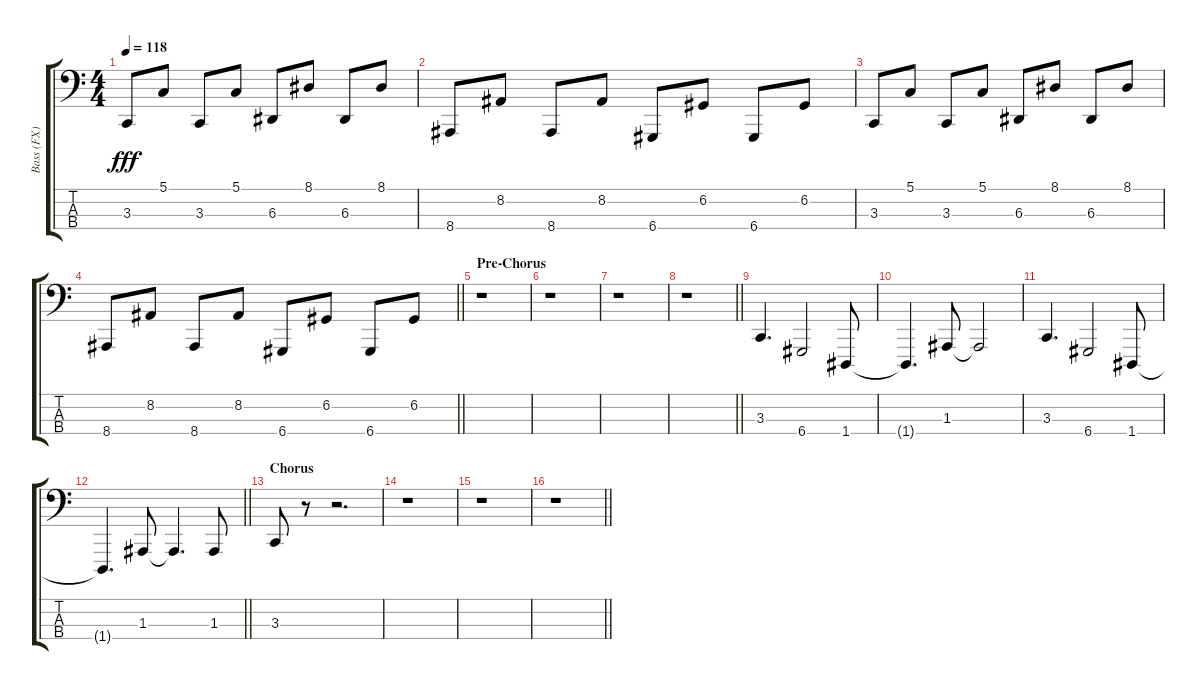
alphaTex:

\track ("Bass (FX)" "Bass (FX)") {instrument lead2sawtooth}
\staff {score tabs}
\tuning (G2 D2 A1 D1) {hide}
\ts (4 4)
\tempo 118
\clef f4
\ks c
3.3.8{dy fff} 5.1.8 3.3.8 5.1.8 6.3.8 8.1.8 6.3.8 8.1.8 |
8.4.8 8.2.8 8.4.8 8.2.8 6.4.8 6.2.8 6.4.8 6.2.8 |
3.3.8 5.1.8 3.3.8 5.1.8 6.3.8 8.1.8 6.3.8 8.1.8 |
\barLineRight lightlight
8.4.8 8.2.8 8.4.8 8.2.8 6.4.8 6.2.8 6.4.8 6.2.8 |
\section ("" "Pre-Chorus")
r.1 |
r.1 |
r.1 |
\barLineRight lightlight
r.1 |
3.3.4{d} 6.4.2 1.4.8 |
1.4{t}.4{d} 1.3.8 1.3{t}.2 |
3.3.4{d} 6.4.2 1.4.8 |
\barLineRight lightlight
1.4{t}.4{d} 1.3.8 1.3{t}.4{d} 1.3.8 |
\section ("" "Chorus")
3.3.8 r.8 r.2{d} |
r.1 |
r.1 |
\barLineRight lightlight
r.1
